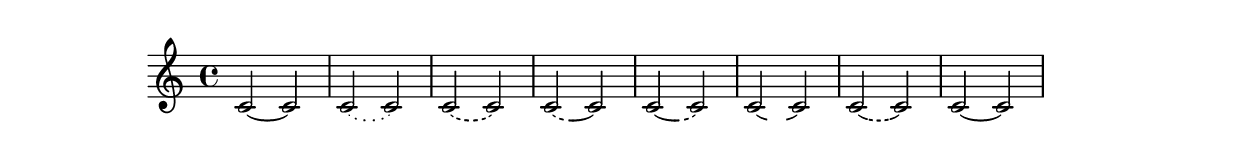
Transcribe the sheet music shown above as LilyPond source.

\version "2.17.6"
\header {texidoc = "@cindex Tie, dotted, dashed
The appearance of ties may be changed from solid to dotted or dashed.
"
} 
\layout{ ragged-right=##t }


\relative c'{
  c2 ~ c |
  \tieDotted
  c2 ~ c |
  \tieDashed
  c2 ~ c |
  \tieHalfDashed
  c2 ~ c |
  \tieHalfSolid
  c2 ~ c |
  \tieDashPattern #0.4 #2.0
  c2 ~ c |
  \once \override Tie.dash-definition = #'((0 0.25 1 1)
                                             (0.3 0.7 0.4 0.75)
                                             (0.75 1.0 1.0 1.0))
  c2 ~ c |
  \tieSolid
  c2 ~ c |
}






